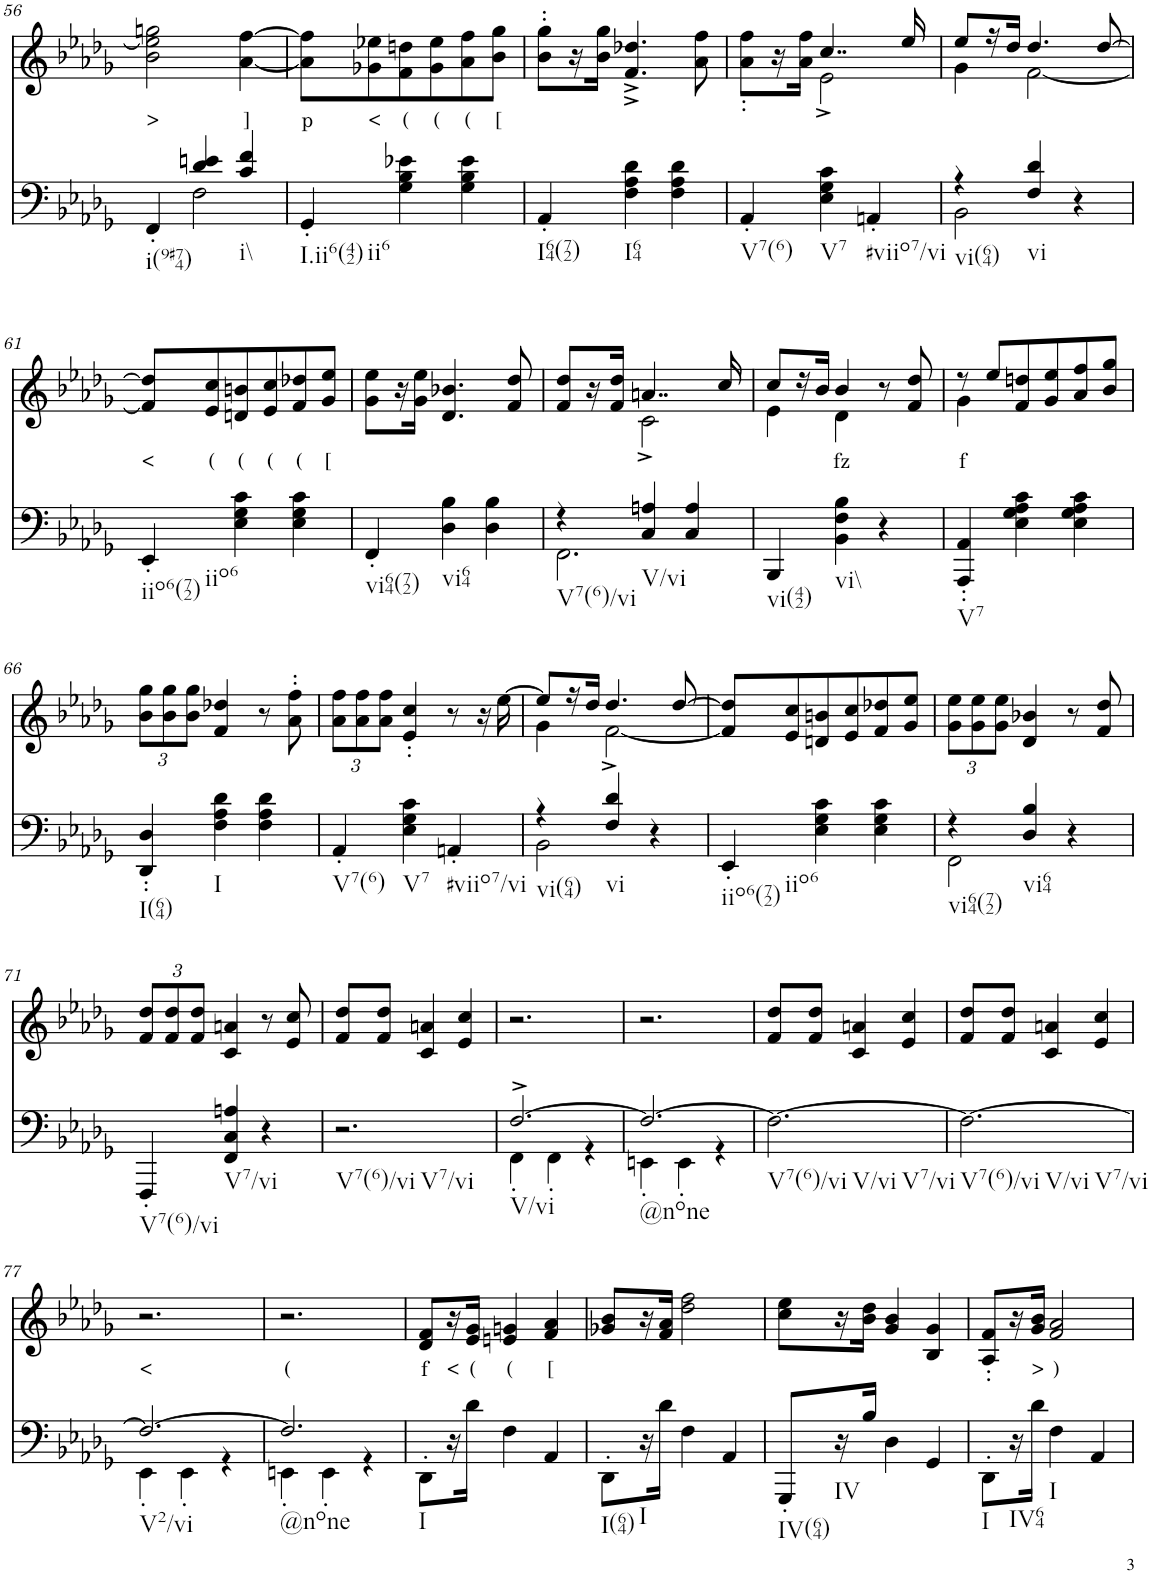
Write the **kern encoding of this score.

**kern	**kern	**text
*part2	*part1	*part1
*staff2	*staff1	*staff1
*I"piano	*I"piano	*
*I'Pno	*I'Pno	*
!!LO:PB:g=z
*clefF4	*clefG2	*
*k[b-e-a-d-g-]	*k[b-e-a-d-g-]	*
*M3/4	*M3/4	*
=56	=56	=56
*^	*	*
!LO:TX:b:t=i(9#74)	!	!	!
!	!	!	!LO:LY:b
4FF'/	4ryy	2b-\ 2ee\] 2ggn\	>
4d-/ 4en/	2F\	.	.
!LO:TX:b:t=i\\	!	!	!
!	!	!	!LO:LY:b
4c/ 4f/	.	[4a-\ [4ff\	]
*v	*v	*	*
=57	=57	=57
!LO:TX:b:t=I.ii6(42)	!	!
!LO:TX:b:t=ii6	!	!
!	!	!LO:LY:b
4GG-'/	8a-\] 8ff\]L	p
!	!	!LO:LY:b
.	8g-X\ 8ee-X\	<
!	!	!LO:LY:b
4G-\ 4B-\ 4e-X\	8f\ 8ddn\	(
!	!	!LO:LY:b
.	8g-\ 8ee-\	(
!	!	!LO:LY:b
4G-\ 4B-\ 4e-\	8a-\ 8ff\	(
!	!	!LO:LY:b
.	8b-\ 8gg-\J	[
=58	=58	=58
!LO:TX:b:t=I64(72)	!	!
4AA-'/	8b-\' 8gg-\'L	.
.	16r	.
.	16b-\ 16gg-\JJ	.
!LO:TX:b:t=I64	!	!
4F\ 4A-\ 4d-\	4.f/^ 4.dd-X/^	.
4F\ 4A-\ 4d-\	.	.
.	8a-\ 8ff\	.
=59	=59	=59
*	*^	*
!LO:TX:b:t=V7(6)	!	!	!
4AA-'/	4ryy	8a-\' 8ff\'L	.
.	.	16r	.
.	.	16a-\ 16ff\JJ	.
!LO:TX:b:t=V7	!	!	!
4E-\ 4G-\ 4c\	4..cc/	2e-^\	.
!LO:TX:b:t=#viio7/vi	!	!	!
4AAn'/	.	.	.
.	16ee-/	.	.
=60	=60	=60	=60
*^	*	*	*
!LO:TX:b:t=vi(64)	!	!	!	!
4r	2BB-\	8ee-/L	4g-\	.
.	.	16r	.	.
.	.	16dd-/JJ	.	.
!LO:TX:b:t=vi	!	!	!	!
4F/ 4d-/	.	4.dd-/	[2f\	.
4r	4ryy	.	.	.
.	.	[8dd-/	.	.
*v	*v	*	*	*
*	*v	*v	*
!!LO:LB:g=z
=61	=61	=61
!LO:TX:b:t=iio6(72)	!	!
!LO:TX:b:t=iio6	!	!
!	!	!LO:LY:b
4EE-'/	8f/] 8dd-/]L	<
!	!	!LO:LY:b
.	8e-/ 8cc/	(
!	!	!LO:LY:b
4E-\ 4G-\ 4c\	8dn/ 8bn/	(
!	!	!LO:LY:b
.	8e-/ 8cc/	(
!	!	!LO:LY:b
4E-\ 4G-\ 4c\	8f/ 8dd-X/	(
!	!	!LO:LY:b
.	8g-/ 8ee-/J	[
=62	=62	=62
!LO:TX:b:t=vi64(72)	!	!
4FF'/	8g-\ 8ee-\L	.
.	16r	.
.	16g-\ 16ee-\JJ	.
!LO:TX:b:t=vi64	!	!
4D-\ 4B-\	4.d-/ 4.b-X/	.
4D-\ 4B-\	.	.
.	8f/ 8dd-/	.
=63	=63	=63
*^	*^	*
!LO:TX:b:t=V7(6)/vi	!	!	!	!
4r	2.FF\	8f/ 8dd-/L	4ryy	.
.	.	16r	.	.
.	.	16f/ 16dd-/JJ	.	.
!LO:TX:b:t=V/vi	!	!	!	!
4C/ 4An/	.	4..an/	2c^\	.
4C/ 4A/	.	.	.	.
.	.	16cc/	.	.
*v	*v	*	*	*
=64	=64	=64	=64
!LO:TX:b:t=vi(42)	!	!	!
4BBB-/	8cc/L	4e-\	.
.	16r	.	.
.	16b-/JJ	.	.
!LO:TX:b:t=vi\\	!	!	!
!	!	!	!LO:LY:b
4BB-\ 4F\ 4B-\	4b-/	4d-\	fz
4r	8r	4ryy	.
.	8f/ 8dd-/	.	.
=65	=65	=65	=65
!LO:TX:b:t=V7	!	!	!
!	!	!	!LO:LY:b
4AAA-/' 4AA-/'	8r	4g-\	f
.	8ee-/L	.	.
4E-\ 4G-\ 4A-\ 4c\	8f/ 8ddn/	2ryy	.
.	8g-/ 8ee-/	.	.
4E-\ 4G-\ 4A-\ 4c\	8a-/ 8ff/	.	.
.	8b-/ 8gg-/J	.	.
*	*v	*v	*
!!LO:LB:g=z
=66	=66	=66
*	*Xbrackettup	*
!LO:TX:b:t=I(64)	!	!
4DD-/' 4D-/'	12b-\ 12gg-\L	.
.	12b-\ 12gg-\	.
.	12b-\ 12gg-\J	.
!LO:TX:b:t=I	!	!
4F\ 4A-\ 4d-\	4f/ 4dd-X/	.
4F\ 4A-\ 4d-\	8r	.
.	8a-\' 8ff\'	.
=67	=67	=67
!LO:TX:b:t=V7(6)	!	!
4AA-'/	12a-\ 12ff\L	.
.	12a-\ 12ff\	.
.	12a-\ 12ff\J	.
!LO:TX:b:t=V7	!	!
4E-\ 4G-\ 4c\	4e-/' 4cc/'	.
!LO:TX:b:t=#viio7/vi	!	!
4AAn'/	8r	.
.	16r	.
.	[16ee-\	.
=68	=68	=68
*^	*^	*
!LO:TX:b:t=vi(64)	!	!	!	!
4r	2BB-\	8ee-/L]	4g-\	.
.	.	16r	.	.
.	.	16dd-/JJ	.	.
!LO:TX:b:t=vi	!	!	!	!
4F/ 4d-/	.	4.dd-/	[2f^\	.
4r	4ryy	.	.	.
.	.	[8dd-/	.	.
*v	*v	*	*	*
*	*v	*v	*
=69	=69	=69
!LO:TX:b:t=iio6(72)	!	!
!LO:TX:b:t=iio6	!	!
4EE-'/	8f/] 8dd-/]L	.
.	8e-/ 8cc/	.
4E-\ 4G-\ 4c\	8dn/ 8bn/	.
.	8e-/ 8cc/	.
4E-\ 4G-\ 4c\	8f/ 8dd-X/	.
.	8g-/ 8ee-/J	.
=70	=70	=70
*^	*	*
!LO:TX:b:t=vi64(72)	!	!	!
4r	2FF\	12g-\ 12ee-\L	.
.	.	12g-\ 12ee-\	.
.	.	12g-\ 12ee-\J	.
!LO:TX:b:t=vi64	!	!	!
4D-/ 4B-/	.	4d-/ 4b-X/	.
4r	4ryy	8r	.
.	.	8f/ 8dd-/	.
*v	*v	*	*
!!LO:LB:g=z
=71	=71	=71
!LO:TX:b:t=V7(6)/vi	!	!
4FFF'/	12f/ 12dd-/L	.
.	12f/ 12dd-/	.
.	12f/ 12dd-/J	.
!LO:TX:b:t=V7/vi	!	!
4FF/ 4C/ 4An/	4c/ 4an/	.
4r	8r	.
.	8e-/ 8cc/	.
=72	=72	=72
!LO:TX:b:t=V7(6)/vi	!	!
!LO:TX:b:t=V7/vi	!	!
2.r	8f/ 8dd-/L	.
.	8f/ 8dd-/J	.
.	4c/ 4an/	.
.	4e-/ 4cc/	.
=73	=73	=73
*^	*	*
!LO:TX:b:t=V/vi	!	!	!
[2.F^/	4FF'\	2.r	.
.	4FF'\	.	.
.	4r	.	.
=74	=74	=74	=74
!LO:TX:b:t=@none	!	!	!
2.F/_	4EEn'\	2.r	.
.	4EE'\	.	.
.	4r	.	.
=75	=75	=75	=75
!LO:TX:b:t=V7(6)/vi	!	!	!
!LO:TX:b:t=V/vi	!	!	!
!LO:TX:b:t=V7/vi	!	!	!
*v	*v	*	*
2.F\_	8f/ 8dd-/L	.
.	8f/ 8dd-/J	.
.	4c/ 4an/	.
.	4e-/ 4cc/	.
=76	=76	=76
!LO:TX:b:t=V7(6)/vi	!	!
!LO:TX:b:t=V/vi	!	!
!LO:TX:b:t=V7/vi	!	!
2.F\_	8f/ 8dd-/L	.
.	8f/ 8dd-/J	.
.	4c/ 4an/	.
.	4e-/ 4cc/	.
!!LO:LB:g=z
=77	=77	=77
*^	*	*
!LO:TX:b:t=V2/vi	!	!	!
!	!	!	!LO:LY:b
2.F/_	4EE-'\	2.r	<
.	4EE-'\	.	.
.	4r	.	.
=78	=78	=78	=78
!LO:TX:b:t=@none	!	!	!
!	!	!	!LO:LY:b
2.F/]	4EEn'\	2.r	(
.	4EE'\	.	.
.	4r	.	.
=79	=79	=79	=79
!LO:TX:b:t=I	!	!	!
!	!	!	!LO:LY:b
*v	*v	*	*
8DD-'\L	8d-/ 8f/L	f
!	!	!LO:LY:b
16r	16r	<
!	!	!LO:LY:b
16d-\JJ	16e-/ 16g-/JJ	(
!	!	!LO:LY:b
4F\	4en/ 4gn/	(
!	!	!LO:LY:b
4AA-/	4f/ 4a-/	[
=80	=80	=80
!LO:TX:b:t=I(64)	!	!
8DD-'\L	8g-X/ 8b-/L	.
!LO:TX:b:t=I	!	!
16r	16r	.
16d-\JJ	16f/ 16a-/JJ	.
4F\	2dd-\ 2ff\	.
4AA-/	.	.
=81	=81	=81
!LO:TX:b:t=IV(64)	!	!
8GGG-'/L	8cc\ 8ee-\L	.
!LO:TX:b:t=IV	!	!
16r	16r	.
16B-/JJ	16b-\ 16dd-\JJ	.
4D-\	4g-/ 4b-/	.
4GG-/	4B-/ 4g-/	.
=82	=82	=82
!LO:TX:b:t=I	!	!
8DD-'\L	8A-/' 8f/'L	.
!LO:TX:b:t=IV64	!	!
16r	16r	.
!	!	!LO:LY:b
16d-\JJ	16g-/ 16b-/JJ	>
!LO:TX:b:t=I	!	!
!	!	!LO:LY:b
4F\	2f/ 2a-/	)
4AA-/	.	.
=	=	=
*-	*-	*-
